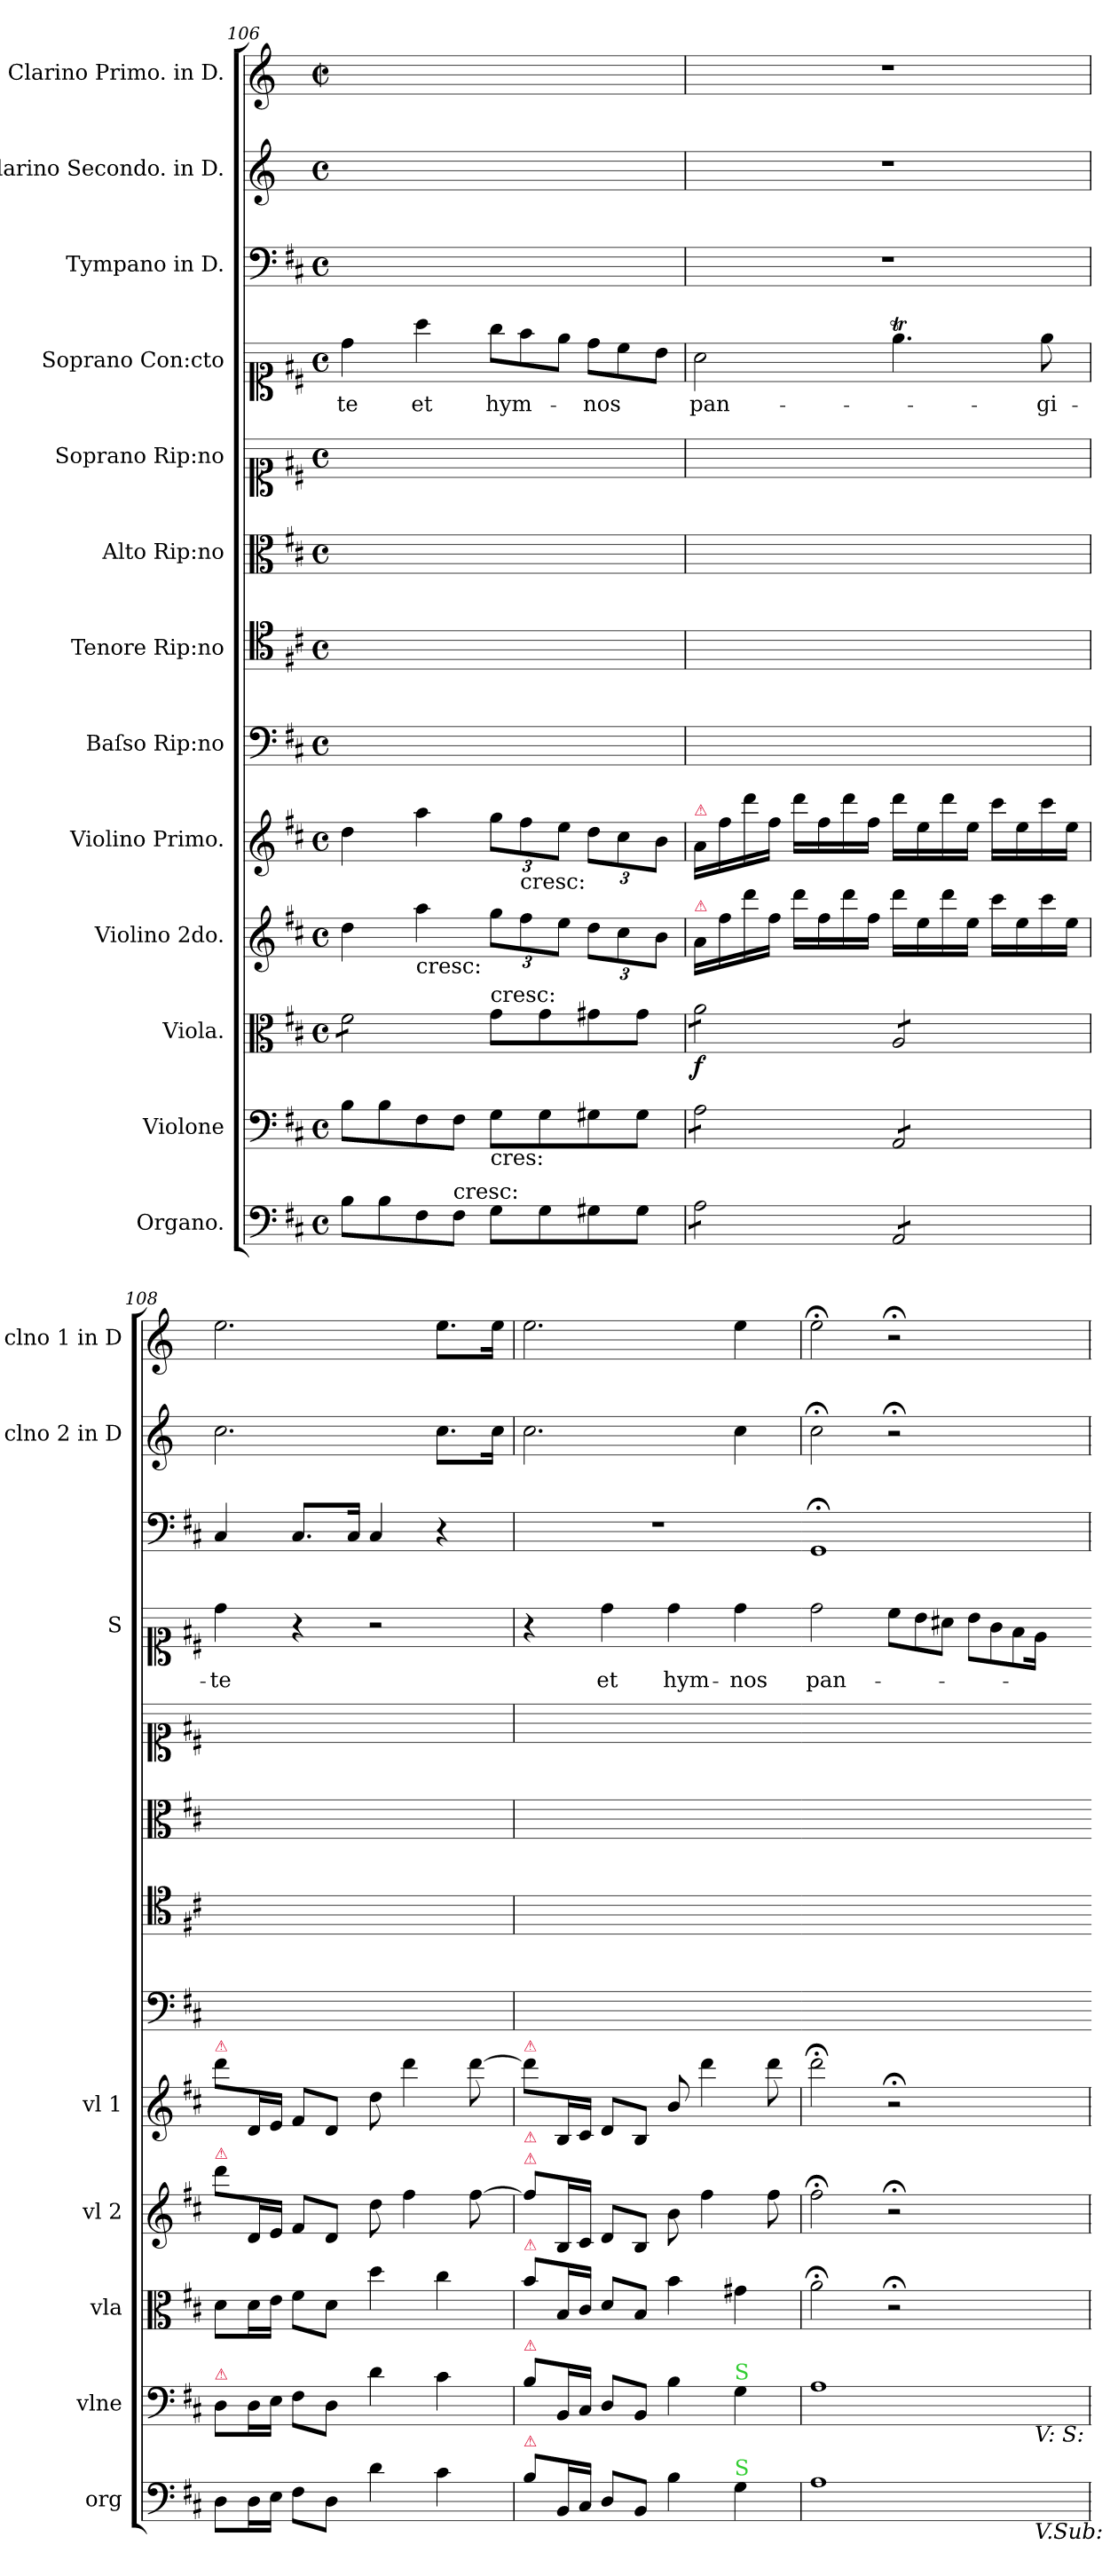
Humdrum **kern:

**kern	**dynam	**kern	**dynam	**kern	**dynam	**kern	**dynam	**kern	**dynam	**kern	**kern	**kern	**kern	**kern	**text	**kern	**kern	**kern
*part13	*part13	*part12	*part12	*part11	*part11	*part10	*part10	*part9	*part9	*part8	*part7	*part6	*part5	*part4	*part4	*part3	*part2	*part1
*staff13	*staff13	*staff12	*staff12	*staff11	*staff11	*staff10	*staff10	*staff9	*staff9	*staff8	*staff7	*staff6	*staff5	*staff4	*staff4	*staff3	*staff2	*staff1
*I"Organo.	*	*I"Violone	*	*I"Viola.	*	*I"Violino 2do.	*	*I"Violino Primo.	*	*I"Baſso Rip:no	*I"Tenore Rip:no	*I"Alto Rip:no	*I"Soprano Rip:no	*I"Soprano Con:cto	*	*I"Tympano in D.	*I"Clarino Secondo. in D.	*I"Clarino Primo. in D.
*I'org	*	*I'vlne	*	*I'vla	*	*I'vl 2	*	*I'vl 1	*	*	*	*	*	*I'S	*	*	*I'clno 2 in D	*I'clno 1 in D
*clefF4	*	*clefF4	*	*clefC3	*	*clefG2	*	*clefG2	*	*clefF4	*clefC4	*clefC3	*clefC1	*clefC1	*	*clefF4	*clefG2	*clefG2
*	*	*	*	*	*	*	*	*	*	*	*	*	*	*	*	*ITrd-1c-1	*ITrd-1c-2	*ITrd-1c-2
*k[f#c#]	*	*k[f#c#]	*	*k[f#c#]	*	*k[f#c#]	*	*k[f#c#]	*	*k[f#c#]	*k[f#c#]	*k[f#c#]	*k[f#c#]	*k[f#c#]	*	*k[b-e-a-]	*k[f#c#]	*k[f#c#]
*M4/4	*	*M4/4	*	*M4/4	*	*M4/4	*	*M4/4	*	*M4/4	*M4/4	*M4/4	*M4/4	*M4/4	*	*M4/4	*M4/4	*M4/4
*met(c)	*	*met(c)	*	*met(c)	*	*met(c)	*	*met(c)	*	*met(c)	*met(c)	*met(c)	*met(c)	*met(c)	*	*met(c)	*met(c)	*met(c|)
=106	=106	=106	=106	=106	=106	=106	=106	=106	=106	=106	=106	=106	=106	=106	=106	=106	=106	=106
*	*	*	*	*tremolo	*	*	*	*	*	*	*	*	*	*	*	*	*	*
8B\L	.	8B\L	.	8f#\L	.	4dd\	.	4dd\	.	1ryy	1ryy	1ryy	1ryy	4dd\	-te	1ryy	1ryy	1ryy
8B\	.	8B\	.	8f#\	.	.	.	.	.	.	.	.	.	.	.	.	.	.
!	!	!	!	!	!	!LO:TX:b:t=cresc&colon;	!	!	!	!	!	!	!	!	!	!	!	!
8F#\	.	8F#\	.	8f#\	.	4aa\	.	4aa\	.	.	.	.	.	4aa\	et	.	.	.
!LO:TX:t=cresc&colon;	!	!	!	!	!	!	!	!	!	!	!	!	!	!	!	!	!	!
8F#\J	.	8F#\J	.	8f#\J	.	.	.	.	.	.	.	.	.	.	.	.	.	.
*	*	*	*	*Xtremolo	*	*	*	*	*	*	*	*	*	*	*	*	*	*
*	*	*	*	*	*	*	*	*	*	*	*	*	*	*Xtuplet	*	*	*	*
!	!	!	!	!LO:TX:t=cresc&colon;	!	!	!	!	!	!	!	!	!	!	!	!	!	!
!	!	!LO:TX:b:t=cres&colon;	!	!	!	!	!	!	!	!	!	!	!	!	!	!	!	!
8G\L	.	8G\L	.	8g\L	.	12gg\L	.	12gg\L	.	.	.	.	.	12gg\L	hym-	.	.	.
!	!	!	!	!	!	!	!	!LO:TX:b:t=cresc&colon;	!	!	!	!	!	!	!	!	!	!
.	.	.	.	.	.	12ff#\	.	12ff#\	.	.	.	.	.	12ff#\	.	.	.	.
8G\	.	8G\	.	8g\	.	.	.	.	.	.	.	.	.	.	.	.	.	.
.	.	.	.	.	.	12ee\J	.	12ee\J	.	.	.	.	.	12ee\J	.	.	.	.
8G#X\	.	8G#X\	.	8g#X\	.	12dd\L	.	12dd\L	.	.	.	.	.	12dd\L	-nos	.	.	.
.	.	.	.	.	.	12cc#\	.	12cc#\	.	.	.	.	.	12cc#\	.	.	.	.
8G#\J	.	8G#\J	.	8g#\J	.	.	.	.	.	.	.	.	.	.	.	.	.	.
.	.	.	.	.	.	12b\J	.	12b\J	.	.	.	.	.	12b\J	.	.	.	.
=107	=107	=107	=107	=107	=107	=107	=107	=107	=107	=107	=107	=107	=107	=107	=107	=107	=107	=107
!	!	!	!	!	!	!	!	!LO:TX:a:color=crimson:t=⚠	!	!	!	!	!	!	!	!	!	!
!	!	!	!	!	!	!LO:TX:a:color=crimson:t=⚠	!	!	!	!	!	!	!	!	!	!	!	!
!	!	!	!LO:DY:b	!	!	!	!LO:DY:b	!	!LO:DY:b	!	!	!	!	!	!	!	!	!
*tremolo	*	*	*	*	*	*	*	*	*	*	*	*	*	*	*	*	*	*
*	*	*tremolo	*	*	*	*	*	*	*	*	*	*	*	*	*	*	*	*
*	*	*	*	*tremolo	*	*	*	*	*	*	*	*	*	*	*	*	*	*
8A\L	for&colon;	8A\L	f&colon;	8a\L	f	16a/LL	for&colon;	16a/LL	for&colon;	1ryy	1ryy	1ryy	1ryy	2a\	pan-	1r	1r	1r
.	.	.	.	.	.	16ff#\	.	16ff#\	.	.	.	.	.	.	.	.	.	.
8A\	.	8A\	.	8a\	.	16ddd\	.	16ddd\	.	.	.	.	.	.	.	.	.	.
.	.	.	.	.	.	16ff#\JJ	.	16ff#\JJ	.	.	.	.	.	.	.	.	.	.
8A\	.	8A\	.	8a\	.	16ddd\LL	.	16ddd\LL	.	.	.	.	.	.	.	.	.	.
.	.	.	.	.	.	16ff#\	.	16ff#\	.	.	.	.	.	.	.	.	.	.
8A\J	.	8A\J	.	8a\J	.	16ddd\	.	16ddd\	.	.	.	.	.	.	.	.	.	.
.	.	.	.	.	.	16ff#\JJ	.	16ff#\JJ	.	.	.	.	.	.	.	.	.	.
8AA/L	.	8AA/L	.	8A/L	.	16ddd\LL	.	16ddd\LL	.	.	.	.	.	4.eeT\	.	.	.	.
.	.	.	.	.	.	16ee\	.	16ee\	.	.	.	.	.	.	.	.	.	.
8AA/	.	8AA/	.	8A/	.	16ddd\	.	16ddd\	.	.	.	.	.	.	.	.	.	.
.	.	.	.	.	.	16ee\JJ	.	16ee\JJ	.	.	.	.	.	.	.	.	.	.
8AA/	.	8AA/	.	8A/	.	16ccc#\LL	.	16ccc#\LL	.	.	.	.	.	.	.	.	.	.
.	.	.	.	.	.	16ee\	.	16ee\	.	.	.	.	.	.	.	.	.	.
8AA/J	.	8AA/J	.	8A/J	.	16ccc#\	.	16ccc#\	.	.	.	.	.	8ee\	-gi-	.	.	.
*	*	*	*	*Xtremolo	*	*	*	*	*	*	*	*	*	*	*	*	*	*
*	*	*Xtremolo	*	*	*	*	*	*	*	*	*	*	*	*	*	*	*	*
*Xtremolo	*	*	*	*	*	*	*	*	*	*	*	*	*	*	*	*	*	*
.	.	.	.	.	.	16ee\JJ	.	16ee\JJ	.	.	.	.	.	.	.	.	.	.
=108	=108	=108	=108	=108	=108	=108	=108	=108	=108	=108	=108	=108	=108	=108	=108	=108	=108	=108
!	!	!	!	!	!	!	!	!LO:TX:a:color=crimson:t=⚠	!	!	!	!	!	!	!	!	!	!
!	!	!	!	!	!	!LO:TX:a:color=crimson:t=⚠	!	!	!	!	!	!	!	!	!	!	!	!
!	!	!LO:TX:a:color=crimson:t=⚠	!	!	!	!	!	!	!	!	!	!	!	!	!	!	!	!
8D\L	.	8D\L	.	8d\L	.	8ddd\L	.	8ddd\L	.	1ryy	1ryy	1ryy	1ryy	4dd\	-te	4D/	2.dd\	2.ff#\
16D\L	.	16D\L	.	16d\L	.	16d/L	.	16d/L	.	.	.	.	.	.	.	.	.	.
16E\JJ	.	16E\JJ	.	16e\JJ	.	16e/JJ	.	16e/JJ	.	.	.	.	.	.	.	.	.	.
8F#\L	.	8F#\L	.	8f#\L	.	8f#/L	.	8f#/L	.	.	.	.	.	4r	.	8.D/L	.	.
8D\J	.	8D\J	.	8d\J	.	8d/J	.	8d/J	.	.	.	.	.	.	.	.	.	.
.	.	.	.	.	.	.	.	.	.	.	.	.	.	.	.	16D/Jk	.	.
4d\	.	4d\	.	4dd\	.	8dd\	.	8dd\	.	.	.	.	.	2r	.	4D/	.	.
.	.	.	.	.	.	4ff#\	.	4ddd\	.	.	.	.	.	.	.	.	.	.
4c#\	.	4c#\	.	4cc#\	.	.	.	.	.	.	.	.	.	.	.	4r	8.dd\L	8.ff#\L
.	.	.	.	.	.	[8ff#\	.	[8ddd\	.	.	.	.	.	.	.	.	.	.
.	.	.	.	.	.	.	.	.	.	.	.	.	.	.	.	.	16dd\Jk	16ff#\Jk
=109	=109	=109	=109	=109	=109	=109	=109	=109	=109	=109	=109	=109	=109	=109	=109	=109	=109	=109
!	!	!	!	!	!	!	!	!LO:TX:a:color=crimson:t=⚠	!	!	!	!	!	!	!	!	!	!
!	!	!	!	!	!	!	!	!LO:TX:b:color=crimson:t=⚠	!	!	!	!	!	!	!	!	!	!
!	!	!	!	!	!	!LO:TX:a:color=crimson:t=⚠	!	!	!	!	!	!	!	!	!	!	!	!
!	!	!	!	!LO:TX:a:color=crimson:t=⚠	!	!	!	!	!	!	!	!	!	!	!	!	!	!
!	!	!LO:TX:a:color=crimson:t=⚠	!	!	!	!	!	!	!	!	!	!	!	!	!	!	!	!
!LO:TX:a:color=crimson:t=⚠	!	!	!	!	!	!	!	!	!	!	!	!	!	!	!	!	!	!
8B\L	.	8B\L	.	8b\L	.	8ff#\L]	.	8ddd\L]	.	1ryy	1ryy	1ryy	1ryy	4r	.	1r	2.dd\	2.ff#\
16BB/L	.	16BB/L	.	16B/L	.	16B/L	.	16B/L	.	.	.	.	.	.	.	.	.	.
16C#/JJ	.	16C#/JJ	.	16c#/JJ	.	16c#/JJ	.	16c#/JJ	.	.	.	.	.	.	.	.	.	.
8D/L	.	8D/L	.	8d/L	.	8d/L	.	8d/L	.	.	.	.	.	4dd\	et	.	.	.
8BB/J	.	8BB/J	.	8B/J	.	8B/J	.	8B/J	.	.	.	.	.	.	.	.	.	.
4B\	.	4B\	.	4b\	.	8b\	.	8b/	.	.	.	.	.	4dd\	hym-	.	.	.
.	.	.	.	.	.	4ff#\	.	4ddd\	.	.	.	.	.	.	.	.	.	.
!	!	!LO:TX:a:color=limegreen:t=S	!	!	!	!	!	!	!	!	!	!	!	!	!	!	!	!
!LO:TX:a:color=limegreen:t=S	!	!	!	!	!	!	!	!	!	!	!	!	!	!	!	!	!	!
4G\	.	4G\	.	4g#X\	.	.	.	.	.	.	.	.	.	4dd\	-nos	.	4dd\	4ff#\
.	.	.	.	.	.	8ff#\	.	8ddd\	.	.	.	.	.	.	.	.	.	.
=110	=110	=110	=110	=110	=110	=110	=110	=110	=110	=110	=110	=110	=110	=110-	=110	=110	=110	=110
*^	*	*^	*	*	*	*	*	*	*	*	*	*	*	*	*	*	*	*
1A	2...ryy	.	1A	2...ryy	.	2a;<\	.	2ff#;<\	.	2ddd;\	.	1ryy	1ryy	1ryy	1ryy	2dd\	pan-	1AA-;<	2dd;<\	2ff#;<\
.	.	.	.	.	.	2r;<	.	2r;<	.	2r;<	.	.	.	.	.	12cc#\L	.	.	2r;<	2r;<
.	.	.	.	.	.	.	.	.	.	.	.	.	.	.	.	12b\	.	.	.	.
.	.	.	.	.	.	.	.	.	.	.	.	.	.	.	.	12a#X\J	.	.	.	.
!	!	!	!	!	!	!	!	!	!	!	!	!	!	!	!	!LO:N:vis=8	!	!	!	!
.	.	.	.	.	.	.	.	.	.	.	.	.	.	.	.	16b\L	.	.	.	.
!	!	!	!	!	!	!	!	!	!	!	!	!	!	!	!	!LO:N:vis=8	!	!	!	!
.	.	.	.	.	.	.	.	.	.	.	.	.	.	.	.	16g\	.	.	.	.
!	!	!	!	!	!	!	!	!	!	!	!	!	!	!	!	!LO:N:vis=8	!	!	!	!
.	.	.	.	.	.	.	.	.	.	.	.	.	.	.	.	16f#\	.	.	.	.
!	!	!	!	!LO:TX:b:i:t=V&colon; S&colon;	!	!	!	!	!	!	!	!	!	!	!	!	!	!	!	!
!	!LO:TX:b:i:t=V.Sub&colon;	!	!	!	!	!	!	!	!	!	!	!	!	!	!	!	!	!	!	!
.	16ryy	.	.	16ryy	.	.	.	.	.	.	.	.	.	.	.	16e\Jk	.	.	.	.
*v	*v	*	*	*	*	*	*	*	*	*	*	*	*	*	*	*	*	*	*	*
*	*	*v	*v	*	*	*	*	*	*	*	*	*	*	*	*	*	*	*	*
=	=	=	=	=	=	=	=	=	=	=	=	=	=	=-	=	=	=	=
*-	*-	*-	*-	*-	*-	*-	*-	*-	*-	*-	*-	*-	*-	*-	*-	*-	*-	*-
